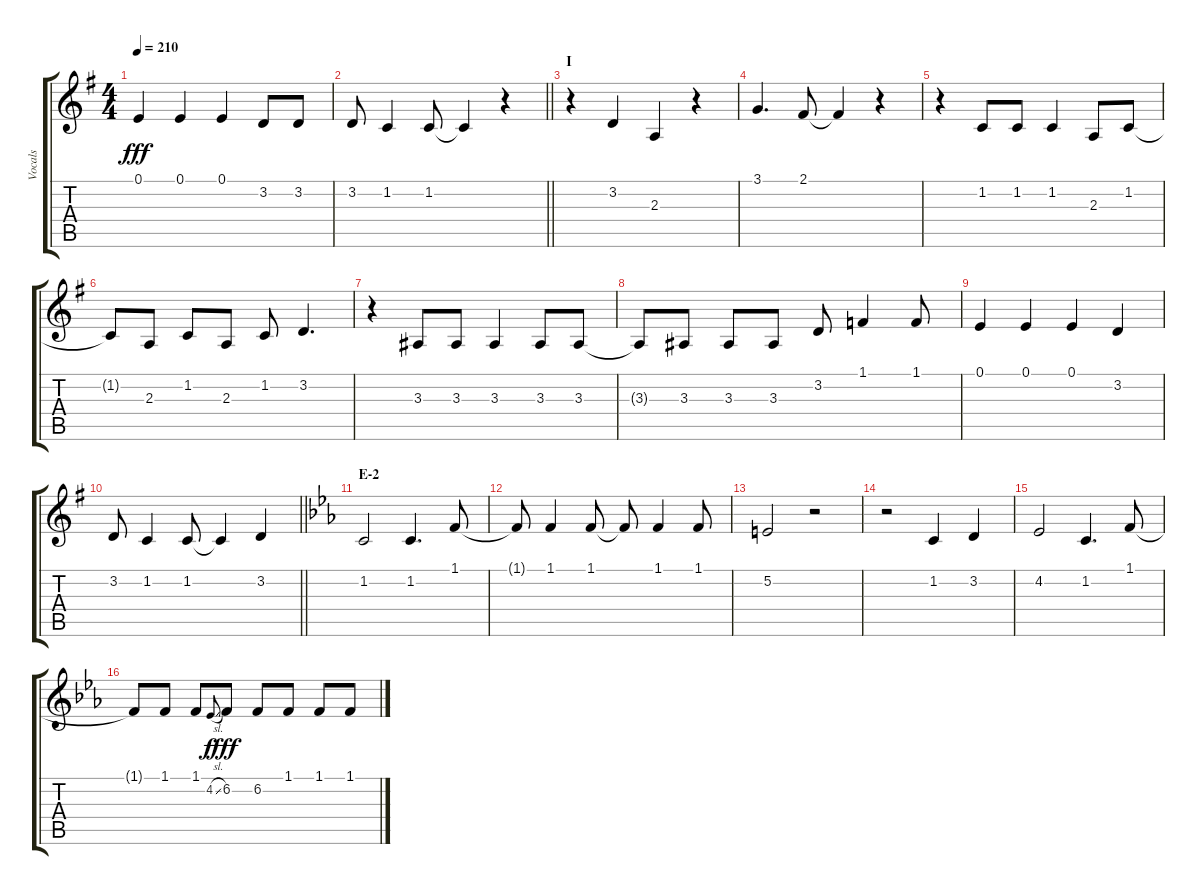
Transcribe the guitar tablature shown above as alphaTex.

\track ("Vocals" "Vocals") {instrument voiceoohs}
\staff {score tabs}
\tuning (E4 B3 G3 D3 A2 E2) {hide}
\ts (4 4)
\tempo 210
\clef g2
\ks g
0.1.4{dy fff} 0.1.4 0.1.4 3.2.8 3.2.8 |
\barLineRight lightlight
3.2.8 1.2.4 1.2.8 1.2{t}.4 r.4 |
\section ("" "I")
r.4 3.2.4 2.3.4 r.4 |
3.1.4{d} 2.1.8 2.1{t}.4 r.4 |
r.4 1.2.8 1.2.8 1.2.4 2.3.8 1.2.8 |
1.2{t}.8 2.3.8 1.2.8 2.3.8 1.2.8 3.2.4{d} |
r.4 3.3.8 3.3.8 3.3.4 3.3.8 3.3.8 |
3.3{t}.8 3.3.8 3.3.8 3.3.8 3.2.8 1.1.4 1.1.8 |
0.1.4 0.1.4 0.1.4 3.2.4 |
\barLineRight lightlight
3.2.8 1.2.4 1.2.8 1.2{t}.4 3.2.4 |
\section ("" "E-2")
\ks eb
1.2.2 1.2.4{d} 1.1.8 |
1.1{t}.8 1.1.4 1.1.8 1.1{t}.8 1.1.4 1.1.8 |
5.2.2 r.2 |
r.2 1.2.4 3.2.4 |
4.2.2 1.2.4{d} 1.1.8 |
1.1{t}.8 1.1.8 1.1.8 4.2{sl}.8{gr onbeat dy f} 6.2.8{dy fff} 6.2.8 1.1.8 1.1.8 1.1.8
